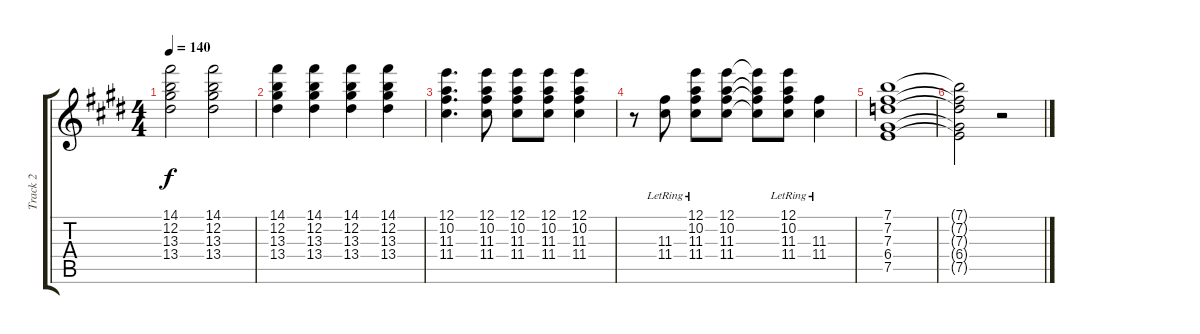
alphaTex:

\track ("Track 2" "Track 2") {instrument electricguitarjazz}
\staff {score tabs}
\tuning (E4 B3 G3 D3 A2 E2) {hide}
\ts (4 4)
\tempo 140
\clef g2
\ks e
(14.1 12.2 13.3 13.4).2{dy f} (14.1 12.2 13.3 13.4).2 |
(14.1 12.2 13.3 13.4).4 (14.1 12.2 13.3 13.4).4 (14.1 12.2 13.3 13.4).4 (14.1 12.2 13.3 13.4).4 |
(12.1 10.2 11.3 11.4).4{d} (12.1 10.2 11.3 11.4).8 (12.1 10.2 11.3 11.4).8 (12.1 10.2 11.3 11.4).8 (12.1 10.2 11.3 11.4).4 |
r.8 (11.3{lr} 11.4{lr}).8 (12.1{lr} 10.2{lr} 11.3{lr} 11.4{lr}).8 (12.1 10.2 11.3 11.4).8 (12.1{t} 10.2{t} 11.3{t} 11.4{t}).8 (12.1{lr} 10.2{lr} 11.3{lr} 11.4{lr}).8 (11.3{lr} 11.4{lr}).4 |
(7.1 7.2 7.3 6.4 7.5).1 |
(7.1{t} 7.2{t} 7.3{t} 6.4{t} 7.5{t}).2 r.2
